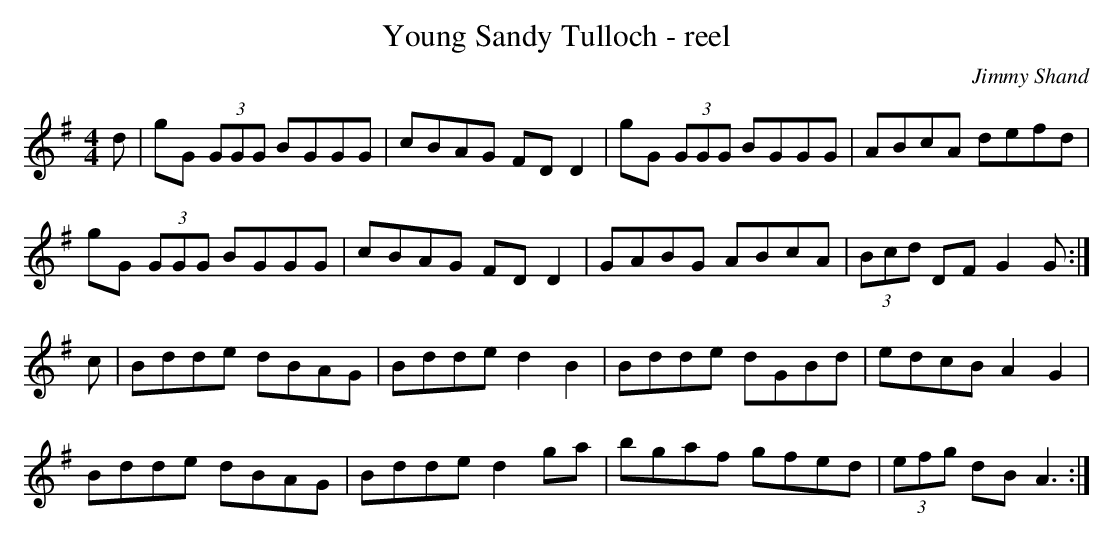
X:1
T:Young Sandy Tulloch - reel
C:Jimmy Shand
M:4/4
L:1/8
K:G
d | gG (3GGG BGGG | cBAG FD D2 | gG (3GGG BGGG | ABcA defd |
gG (3GGG BGGG | cBAG FD D2 | GABG ABcA | (3Bcd DF G2 G :|
c | Bdde dBAG | Bdde d2B2 | Bdde dGBd | edcB A2G2 |
Bdde dBAG | Bdde d2 ga | bgaf gfed | (3efg dB A3 :|
